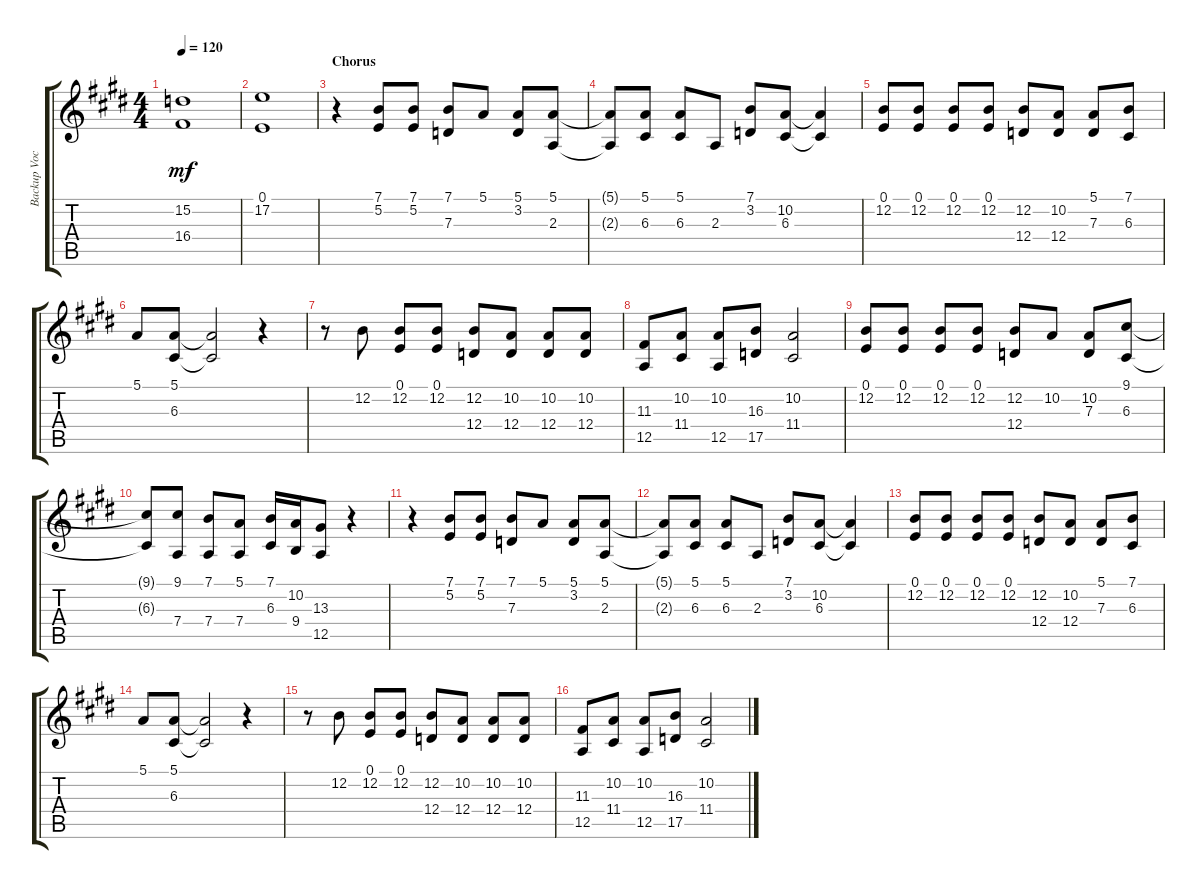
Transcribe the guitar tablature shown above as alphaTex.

\track ("Backup Vocals" "Backup Voc") {instrument voiceoohs}
\staff {score tabs}
\tuning (E4 B3 G3 D3 A2 E2) {hide}
\ts (4 4)
\tempo 120
\clef g2
\ks c#minor
(15.2 16.4).1{dy mf} |
(0.1 17.2).1 |
\section ("" "Chorus")
r.4 (7.1 5.2).8 (7.1 5.2).8 (7.1 7.3).8 5.1.8 (5.1 3.2).8 (5.1 2.3).8 |
(5.1{t} 2.3{t}).8 (5.1 6.3).8 (5.1 6.3).8 2.3.8 (7.1 3.2).8 (10.2 6.3).8 (10.2{t} 6.3{t}).4 |
(0.1 12.2).8 (0.1 12.2).8 (0.1 12.2).8 (0.1 12.2).8 (12.2 12.4).8 (10.2 12.4).8 (5.1 7.3).8 (7.1 6.3).8 |
5.1.8 (5.1 6.3).8 (5.1{t} 6.3{t}).2 r.4 |
r.8 12.2.8 (0.1 12.2).8 (0.1 12.2).8 (12.2 12.4).8 (10.2 12.4).8 (10.2 12.4).8 (10.2 12.4).8 |
(11.3 12.5).8 (10.2 11.4).8 (10.2 12.5).8 (16.3 17.5).8 (10.2 11.4).2 |
(0.1 12.2).8 (0.1 12.2).8 (0.1 12.2).8 (0.1 12.2).8 (12.2 12.4).8 10.2.8 (10.2 7.3).8 (9.1 6.3).8 |
(9.1{t} 6.3{t}).8 (9.1 7.4).8 (7.1 7.4).8 (5.1 7.4).8 (7.1 6.3).16 (10.2 9.4).16 (13.3 12.5).8 r.4 |
r.4 (7.1 5.2).8 (7.1 5.2).8 (7.1 7.3).8 5.1.8 (5.1 3.2).8 (5.1 2.3).8 |
(5.1{t} 2.3{t}).8 (5.1 6.3).8 (5.1 6.3).8 2.3.8 (7.1 3.2).8 (10.2 6.3).8 (10.2{t} 6.3{t}).4 |
(0.1 12.2).8 (0.1 12.2).8 (0.1 12.2).8 (0.1 12.2).8 (12.2 12.4).8 (10.2 12.4).8 (5.1 7.3).8 (7.1 6.3).8 |
5.1.8 (5.1 6.3).8 (5.1{t} 6.3{t}).2 r.4 |
r.8 12.2.8 (0.1 12.2).8 (0.1 12.2).8 (12.2 12.4).8 (10.2 12.4).8 (10.2 12.4).8 (10.2 12.4).8 |
(11.3 12.5).8 (10.2 11.4).8 (10.2 12.5).8 (16.3 17.5).8 (10.2 11.4).2
